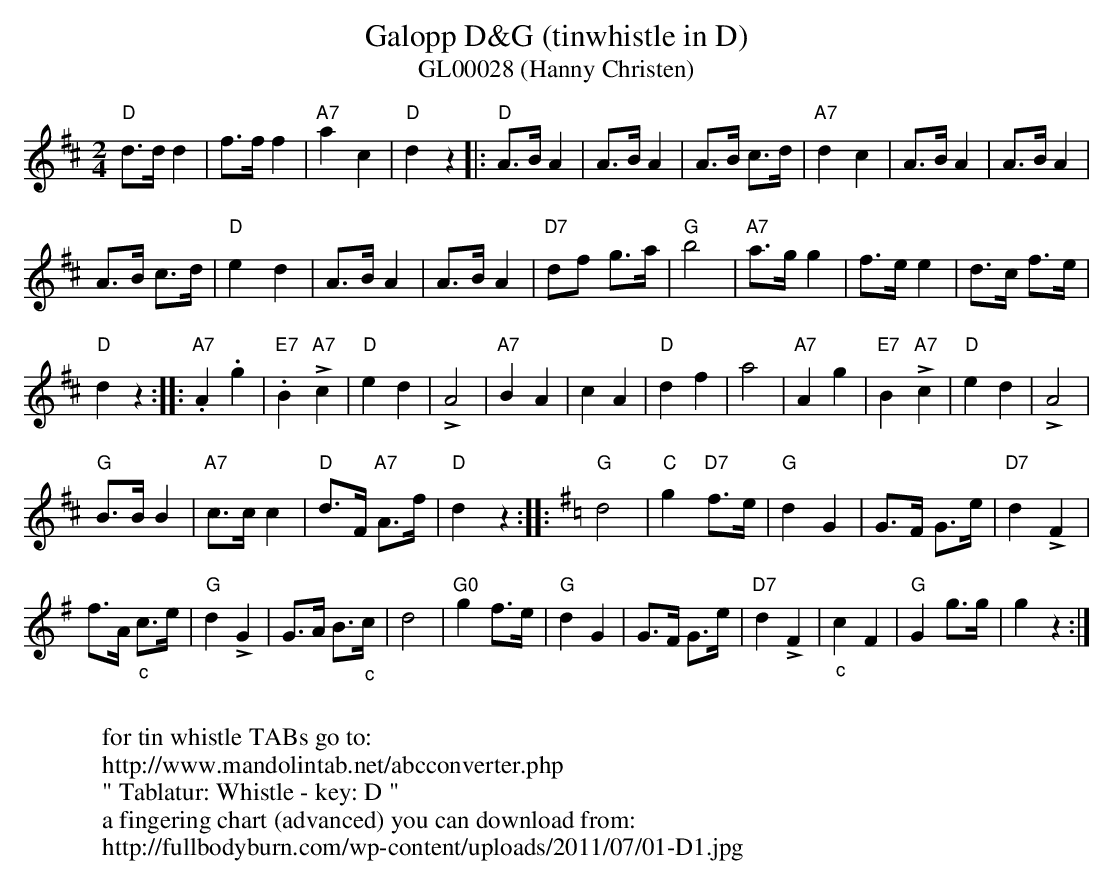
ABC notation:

X:1
T:Galopp D&G (tinwhistle in D)
T:GL00028 (Hanny Christen)
M:2/4
L:1/8
K:D %%MIDI gchordon
"D"d>dd2 | f>ff2 | "A7"a2c2 | "D"d2z2 |: "D"A>B A2 | A>BA2 | A>B c>d | \
"A7"d2c2 | A>B A2 | A>B A2 |
 A>B c>d | "D"e2d2 | A>BA2 | A>BA2 | \
"D7"df g>a | "G"b4 | "A7"a>gg2 | f>ee2 | d>c f>e |
 "D"d2z2 :: "A7".A2.g2 | \
"E7".B2 "A7"!>!c2 | "D"e2d2 | !>!A4 | "A7"B2A2 | c2A2 | "D"d2f2 | a4 | "A7"A2g2 | "E7"B2"A7"!>!c2 | \
"D"e2d2 | !>!A4 |
 "G"B>BB2 | "A7"c>cc2 | "D"d>F "A7"A>f | "D"d2z2 :: [K:G] "G"d4 | "C"g2"D7"f>e | \
"G"d2G2 | G>F G>e | "D7"d2!>!F2 |
 f>A "_c"c>e | "G"d2!>!G2 | G>A B>"_c"c | \
d4 | "G0"g2 f>e | "G"d2G2 | G>F G>e | "D7"d2!>!F2 | "_c"c2F2 | "G"G2g>g | g2z2 :|
W:
W:for tin whistle TABs go to:
W:http://www.mandolintab.net/abcconverter.php
W:" Tablatur: Whistle - key: D "
W:a fingering chart (advanced) you can download from:
W:http://fullbodyburn.com/wp-content/uploads/2011/07/01-D1.jpg
